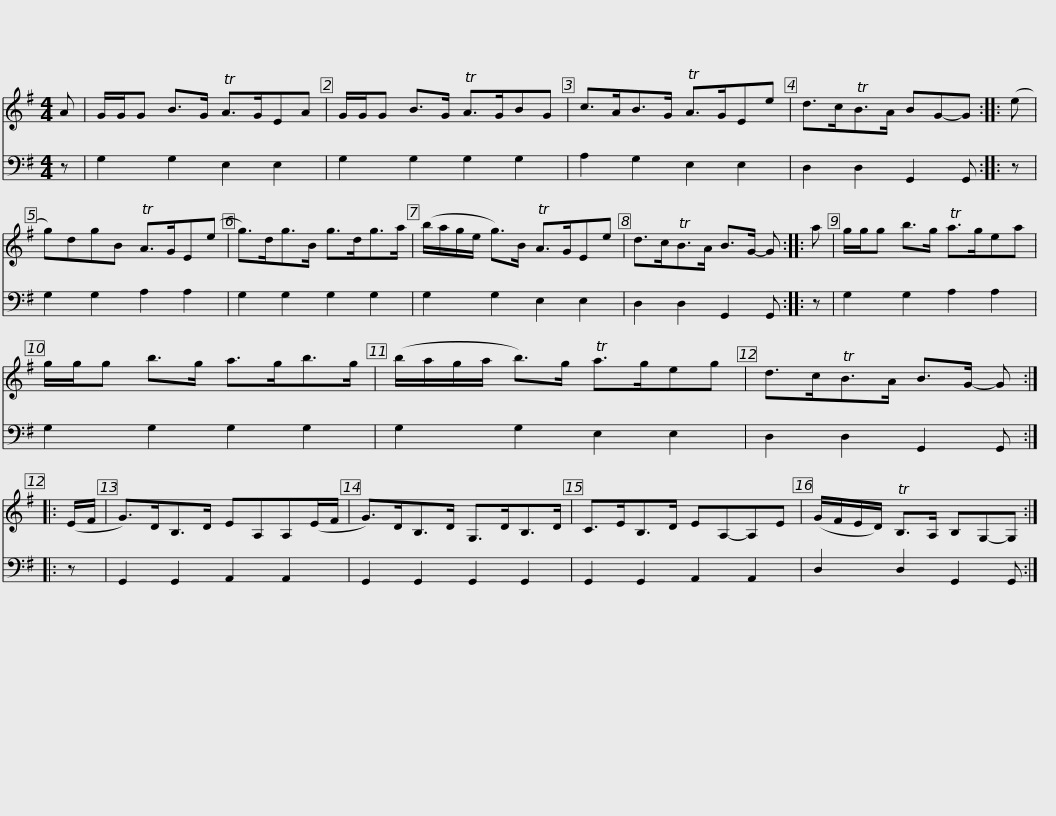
X:1
%%score 1 2
L:1/8
M:4/4
I:linebreak $
K:G
V:1 treble
V:2 bass
V:1
 A | G/G/G B>G TA>GEA | G/G/G B>G TA>GBG | c>AB>G TA>GEe | d>cTB>A BG-G :: %5
 (e |$ g)dgB TA>GE(e | g>)dg>B g>dg>a | (b/a/g/e/ g>)B TA>GEe | d>cTB>A B>G- G :: %10
 a |$ g/g/g b>g Ta>gea | g/g/g b>g a>gb>g | (b/a/g/a/ b>)g Ta>geg | d>cTB>A B>G- G :: %15
 (E/F/ |$ G>)DB,>D EA,A,(E/F/ | G>)DB,>D G,>DB,>D | C>EB,>D EA,-A,E | (G/F/E/D/) TB,>A, B,G,-G, :| %20
V:2
 z | G,2 G,2 E,2 E,2 | G,2 G,2 G,2 G,2 | A,2 G,2 E,2 E,2 | D,2 D,2 G,,2 G,, :: %5
 z |$ G,2 G,2 A,2 A,2 | G,2 G,2 G,2 G,2 | G,2 G,2 E,2 E,2 | D,2 D,2 G,,2 G,, :: %10
 z |$ G,2 G,2 A,2 A,2 | G,2 G,2 G,2 G,2 | G,2 G,2 E,2 E,2 | D,2 D,2 G,,2 G,, :: %15
 z |$ G,,2 G,,2 A,,2 A,,2 | G,,2 G,,2 G,,2 G,,2 | G,,2 G,,2 A,,2 A,,2 | D,2 D,2 G,,2 G,, :| %20
